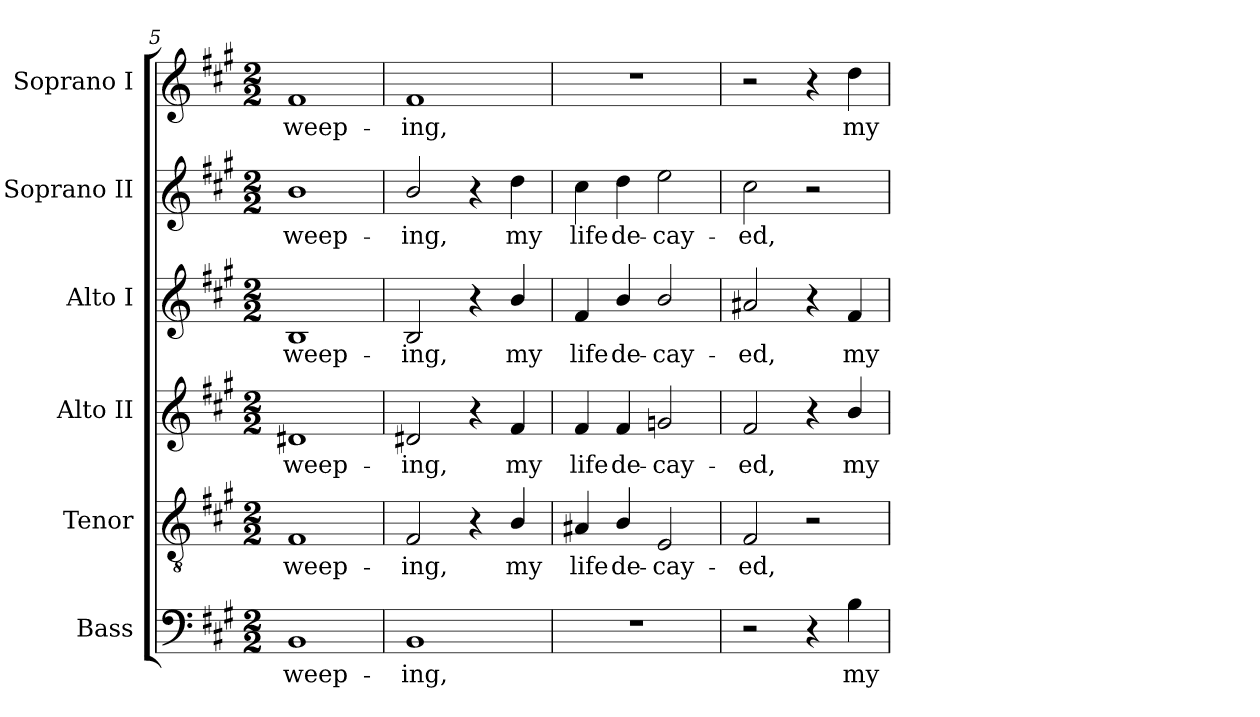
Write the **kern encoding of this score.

**kern	**text	**kern	**text	**kern	**text	**kern	**text	**kern	**text	**kern	**text
*part6	*part6	*part5	*part5	*part4	*part4	*part3	*part3	*part2	*part2	*part1	*part1
*staff6	*staff6	*staff5	*staff5	*staff4	*staff4	*staff3	*staff3	*staff2	*staff2	*staff1	*staff1
*I"Bass	*	*I"Tenor	*	*I"Alto II	*	*I"Alto I	*	*I"Soprano II	*	*I"Soprano I	*
*I'B	*	*I'T.	*	*I'A.	*	*I'A I	*	*I'S II	*	*I'S I	*
*clefF4	*	*clefGv2	*	*clefG2	*	*clefG2	*	*clefG2	*	*clefG2	*
*	*	*ITrd7c12	*	*	*	*	*	*	*	*	*
*k[f#c#g#]	*	*k[f#c#g#]	*	*k[f#c#g#]	*	*k[f#c#g#]	*	*k[f#c#g#]	*	*k[f#c#g#]	*
*A:	*	*A:	*	*A:	*	*A:	*	*A:	*	*A:	*
*M2/2	*	*M2/2	*	*M2/2	*	*M2/2	*	*M2/2	*	*M2/2	*
=5	=5	=5	=5	=5	=5	=5	=5	=5	=5	=5	=5
!	!LO:LY:b:color=#000000	!	!	!	!	!	!	!	!	!	!
!	!	!	!LO:LY:b:color=#000000	!	!	!	!	!	!	!	!
!	!	!	!	!	!LO:LY:b:color=#000000	!	!	!	!	!	!
!	!	!	!	!	!	!	!LO:LY:b:color=#000000	!	!	!	!
!	!	!	!	!	!	!	!	!	!LO:LY:b:color=#000000	!	!
!	!	!	!	!	!	!	!	!	!	!	!LO:LY:b:color=#000000
1BBi	weep-	1FF#i	weep-	1d#Xi	weep-	1Bi	weep-	1bi	weep-	1f#i	weep-
=6	=6	=6	=6	=6	=6	=6	=6	=6	=6	=6	=6
!	!LO:LY:b:color=#000000	!	!	!	!	!	!	!	!	!	!
!	!	!	!LO:LY:b:color=#000000	!	!	!	!	!	!	!	!
!	!	!	!	!	!LO:LY:b:color=#000000	!	!	!	!	!	!
!	!	!	!	!	!	!	!LO:LY:b:color=#000000	!	!	!	!
!	!	!	!	!	!	!	!	!	!LO:LY:b:color=#000000	!	!
!	!	!	!	!	!	!	!	!	!	!	!LO:LY:b:color=#000000
1BBi	-ing,	2FF#i/	-ing,	2d#Xi/	-ing,	2Bi/	-ing,	2bi/	-ing,	1f#i	-ing,
.	.	4r	.	4r	.	4r	.	4r	.	.	.
!	!	!	!LO:LY:b:color=#000000	!	!	!	!	!	!	!	!
!	!	!	!	!	!LO:LY:b:color=#000000	!	!	!	!	!	!
!	!	!	!	!	!	!	!LO:LY:b:color=#000000	!	!	!	!
!	!	!	!	!	!	!	!	!	!LO:LY:b:color=#000000	!	!
.	.	4BBi/	my	4f#i/	my	4bi/	my	4ddi\	my	.	.
=7	=7	=7	=7	=7	=7	=7	=7	=7	=7	=7	=7
!	!	!	!LO:LY:b:color=#000000	!	!	!	!	!	!	!	!
!	!	!	!	!	!LO:LY:b:color=#000000	!	!	!	!	!	!
!	!	!	!	!	!	!	!LO:LY:b:color=#000000	!	!	!	!
!	!	!	!	!	!	!	!	!	!LO:LY:b:color=#000000	!	!
1r	.	4AA#Xi/	life	4f#i/	life	4f#i/	life	4cc#i\	life	1r	.
!	!	!	!LO:LY:b:color=#000000	!	!	!	!	!	!	!	!
!	!	!	!	!	!LO:LY:b:color=#000000	!	!	!	!	!	!
!	!	!	!	!	!	!	!LO:LY:b:color=#000000	!	!	!	!
!	!	!	!	!	!	!	!	!	!LO:LY:b:color=#000000	!	!
.	.	4BBi/	de-	4f#i/	de-	4bi/	de-	4ddi\	de-	.	.
!	!	!	!LO:LY:b:color=#000000	!	!	!	!	!	!	!	!
!	!	!	!	!	!LO:LY:b:color=#000000	!	!	!	!	!	!
!	!	!	!	!	!	!	!LO:LY:b:color=#000000	!	!	!	!
!	!	!	!	!	!	!	!	!	!LO:LY:b:color=#000000	!	!
.	.	2EEi/	-cay-	2gni/	-cay-	2bi/	-cay-	2eei\	-cay-	.	.
=8	=8	=8	=8	=8	=8	=8	=8	=8	=8	=8	=8
!	!	!	!LO:LY:b:color=#000000	!	!	!	!	!	!	!	!
!	!	!	!	!	!LO:LY:b:color=#000000	!	!	!	!	!	!
!	!	!	!	!	!	!	!LO:LY:b:color=#000000	!	!	!	!
!	!	!	!	!	!	!	!	!	!LO:LY:b:color=#000000	!	!
2r	.	2FF#i/	-ed,	2f#i/	-ed,	2a#Xi/	-ed,	2cc#i\	-ed,	2r	.
4r	.	2r	.	4r	.	4r	.	2r	.	4r	.
!	!LO:LY:b:color=#000000	!	!	!	!	!	!	!	!	!	!
!	!	!	!	!	!LO:LY:b:color=#000000	!	!	!	!	!	!
!	!	!	!	!	!	!	!LO:LY:b:color=#000000	!	!	!	!
!	!	!	!	!	!	!	!	!	!	!	!LO:LY:b:color=#000000
4Bi\	my	.	.	4bi/	my	4f#i/	my	.	.	4ddi\	my
=	=	=	=	=	=	=	=	=	=	=	=
*-	*-	*-	*-	*-	*-	*-	*-	*-	*-	*-	*-
